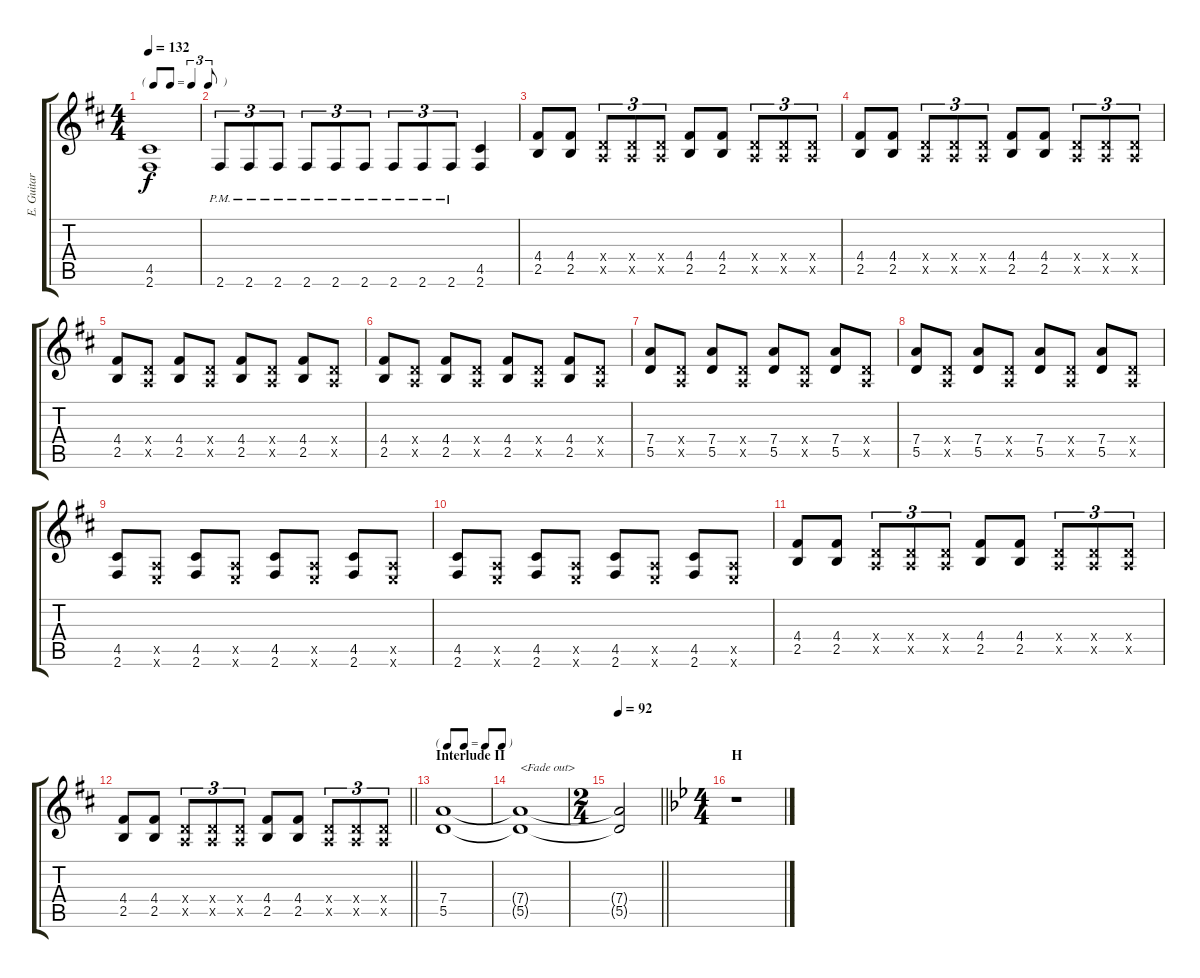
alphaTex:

\track ("E. Guitar II" "E. Guitar ") {instrument overdrivenguitar}
\staff {score tabs}
\tuning (E4 B3 G3 D3 A2 E2) {hide}
\ts (4 4)
\tf triplet8th
\tempo 132
\clef g2
\ks d
(4.5 2.6).1{dy f} |
2.6{pm}.8{tu (3 2)} 2.6{pm}.8{tu (3 2)} 2.6{pm}.8{tu (3 2)} 2.6{pm}.8{tu (3 2)} 2.6{pm}.8{tu (3 2)} 2.6{pm}.8{tu (3 2)} 2.6{pm}.8{tu (3 2)} 2.6{pm}.8{tu (3 2)} 2.6{pm}.8{tu (3 2)} (4.5 2.6).4 |
(4.4 2.5).8 (4.4 2.5).8 (0.4{x} 0.5{x}).8{tu (3 2)} (0.4{x} 0.5{x}).8{tu (3 2)} (0.4{x} 0.5{x}).8{tu (3 2)} (4.4 2.5).8 (4.4 2.5).8 (0.4{x} 0.5{x}).8{tu (3 2)} (0.4{x} 0.5{x}).8{tu (3 2)} (0.4{x} 0.5{x}).8{tu (3 2)} |
(4.4 2.5).8 (4.4 2.5).8 (0.4{x} 0.5{x}).8{tu (3 2)} (0.4{x} 0.5{x}).8{tu (3 2)} (0.4{x} 0.5{x}).8{tu (3 2)} (4.4 2.5).8 (4.4 2.5).8 (0.4{x} 0.5{x}).8{tu (3 2)} (0.4{x} 0.5{x}).8{tu (3 2)} (0.4{x} 0.5{x}).8{tu (3 2)} |
(4.4 2.5).8 (0.4{x} 0.5{x}).8 (4.4 2.5).8 (0.4{x} 0.5{x}).8 (4.4 2.5).8 (0.4{x} 0.5{x}).8 (4.4 2.5).8 (0.4{x} 0.5{x}).8 |
(4.4 2.5).8 (0.4{x} 0.5{x}).8 (4.4 2.5).8 (0.4{x} 0.5{x}).8 (4.4 2.5).8 (0.4{x} 0.5{x}).8 (4.4 2.5).8 (0.4{x} 0.5{x}).8 |
(7.4 5.5).8 (0.4{x} 0.5{x}).8 (7.4 5.5).8 (0.4{x} 0.5{x}).8 (7.4 5.5).8 (0.4{x} 0.5{x}).8 (7.4 5.5).8 (0.4{x} 0.5{x}).8 |
(7.4 5.5).8 (0.4{x} 0.5{x}).8 (7.4 5.5).8 (0.4{x} 0.5{x}).8 (7.4 5.5).8 (0.4{x} 0.5{x}).8 (7.4 5.5).8 (0.4{x} 0.5{x}).8 |
(4.5 2.6).8 (0.5{x} 0.6{x}).8 (4.5 2.6).8 (0.5{x} 0.6{x}).8 (4.5 2.6).8 (0.5{x} 0.6{x}).8 (4.5 2.6).8 (0.5{x} 0.6{x}).8 |
(4.5 2.6).8 (0.5{x} 0.6{x}).8 (4.5 2.6).8 (0.5{x} 0.6{x}).8 (4.5 2.6).8 (0.5{x} 0.6{x}).8 (4.5 2.6).8 (0.5{x} 0.6{x}).8 |
(4.4 2.5).8 (4.4 2.5).8 (0.4{x} 0.5{x}).8{tu (3 2)} (0.4{x} 0.5{x}).8{tu (3 2)} (0.4{x} 0.5{x}).8{tu (3 2)} (4.4 2.5).8 (4.4 2.5).8 (0.4{x} 0.5{x}).8{tu (3 2)} (0.4{x} 0.5{x}).8{tu (3 2)} (0.4{x} 0.5{x}).8{tu (3 2)} |
\barLineRight lightlight
(4.4 2.5).8 (4.4 2.5).8 (0.4{x} 0.5{x}).8{tu (3 2)} (0.4{x} 0.5{x}).8{tu (3 2)} (0.4{x} 0.5{x}).8{tu (3 2)} (4.4 2.5).8 (4.4 2.5).8 (0.4{x} 0.5{x}).8{tu (3 2)} (0.4{x} 0.5{x}).8{tu (3 2)} (0.4{x} 0.5{x}).8{tu (3 2)} |
\tf none
\section ("" "Interlude II")
(7.4 5.5).1 |
(7.4{t} 5.5{t}).1{txt "<Fade out>"} |
\ts (2 4)
\tempo 92
\barLineRight lightlight
(7.4{t} 5.5{t}).2 |
\ts (4 4)
\section ("" "H")
\ks bb
r.1
